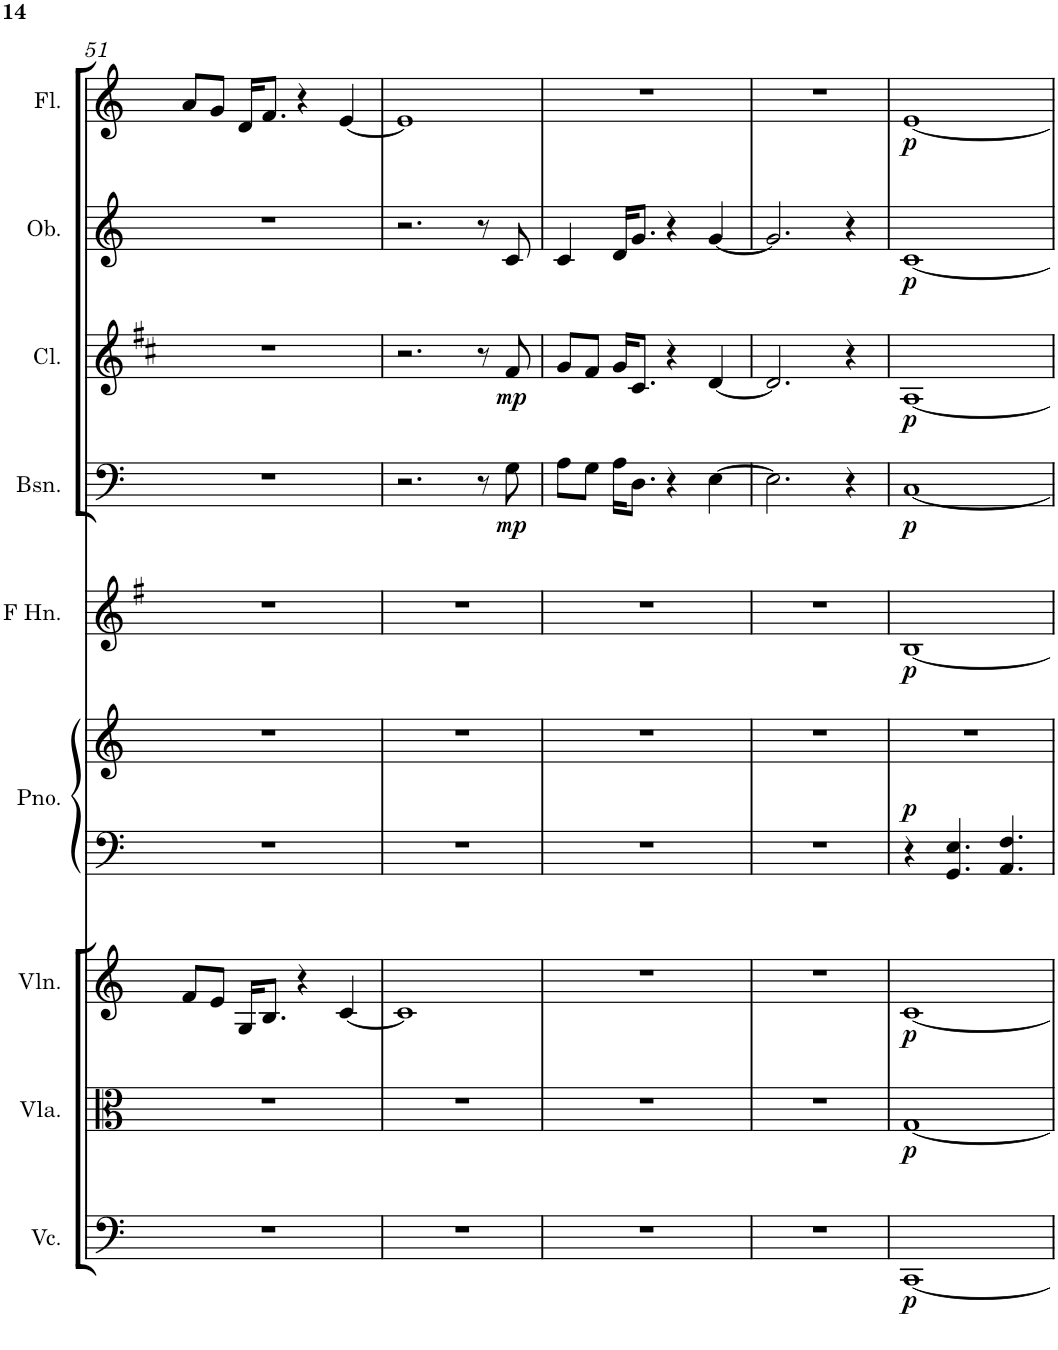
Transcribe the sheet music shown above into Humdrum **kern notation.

**kern	**dynam	**kern	**dynam	**kern	**dynam	**kern	**kern	**dynam	**kern	**dynam	**kern	**dynam	**kern	**dynam	**kern	**dynam	**kern	**dynam
*part9	*part9	*part8	*part8	*part7	*part7	*part6	*part6	*part6	*part5	*part5	*part4	*part4	*part3	*part3	*part2	*part2	*part1	*part1
*staff10	*staff10	*staff9	*staff9	*staff8	*staff8	*staff7	*staff6	*staff6/7	*staff5	*staff5	*staff4	*staff4	*staff3	*staff3	*staff2	*staff2	*staff1	*staff1
*I"Violoncello	*	*I"Viola	*	*I"Violin	*	*I"Grand Piano	*	*	*I"French Horn	*	*I"Bassoon	*	*I"Clarinet	*	*I"Oboe	*	*I"Flute	*
*I'Vc.	*	*I'Vla.	*	*I'Vln.	*	*I'Pno.	*	*	*I'F Hn.	*	*I'Bsn.	*	*I'Cl.	*	*I'Ob.	*	*I'Fl.	*
!!LO:PB:g=z
*clefF4	*	*clefC3	*	*clefG2	*	*clefF4	*clefG2	*	*clefG2	*	*clefF4	*	*clefG2	*	*clefG2	*	*clefG2	*
*	*	*	*	*	*	*	*	*	*Trd4c7	*	*	*	*Trd1c2	*	*	*	*	*
*k[]	*	*k[]	*	*k[]	*	*k[]	*k[]	*	*k[f#]	*	*k[]	*	*k[f#c#]	*	*k[]	*	*k[]	*
*C:	*	*C:	*	*C:	*	*C:	*C:	*	*G:	*	*C:	*	*D:	*	*C:	*	*C:	*
*M4/4	*	*M4/4	*	*M4/4	*	*M4/4	*M4/4	*	*M4/4	*	*M4/4	*	*M4/4	*	*M4/4	*	*M4/4	*
=51	=51	=51	=51	=51	=51	=51	=51	=51	=51	=51	=51	=51	=51	=51	=51	=51	=51	=51
1r	.	1r	.	8f/L	.	1r	1r	.	1r	.	1r	.	1r	.	1r	.	8a/L	.
.	.	.	.	8e/J	.	.	.	.	.	.	.	.	.	.	.	.	8g/J	.
.	.	.	.	16G/KL	.	.	.	.	.	.	.	.	.	.	.	.	16d/KL	.
.	.	.	.	8.B/J	.	.	.	.	.	.	.	.	.	.	.	.	8.f/J	.
.	.	.	.	4r	.	.	.	.	.	.	.	.	.	.	.	.	4r	.
.	.	.	.	[4c/	.	.	.	.	.	.	.	.	.	.	.	.	[4e/	.
=52	=52	=52	=52	=52	=52	=52	=52	=52	=52	=52	=52	=52	=52	=52	=52	=52	=52	=52
1r	.	1r	.	1c]	.	1r	1r	.	1r	.	2.r	.	2.r	.	2.r	.	1e]	.
.	.	.	.	.	.	.	.	.	.	.	8r	.	8r	.	8r	.	.	.
!	!	!	!	!	!	!	!	!	!	!	!	!LO:DY:b	!	!LO:DY:b	!	!	!	!
.	.	.	.	.	.	.	.	.	.	.	8G\	mp	8f#/	mp	8c/	.	.	.
=53	=53	=53	=53	=53	=53	=53	=53	=53	=53	=53	=53	=53	=53	=53	=53	=53	=53	=53
1r	.	1r	.	1r	.	1r	1r	.	1r	.	8A\L	.	8g/L	.	4c/	.	1r	.
.	.	.	.	.	.	.	.	.	.	.	8G\J	.	8f#/J	.	.	.	.	.
.	.	.	.	.	.	.	.	.	.	.	16A\KL	.	16g/KL	.	16d/KL	.	.	.
.	.	.	.	.	.	.	.	.	.	.	8.D\J	.	8.c#/J	.	8.g/J	.	.	.
.	.	.	.	.	.	.	.	.	.	.	4r	.	4r	.	4r	.	.	.
.	.	.	.	.	.	.	.	.	.	.	[4E\	.	[4d/	.	[4g/	.	.	.
=54	=54	=54	=54	=54	=54	=54	=54	=54	=54	=54	=54	=54	=54	=54	=54	=54	=54	=54
1r	.	1r	.	1r	.	1r	1r	.	1r	.	2.E\]	.	2.d/]	.	2.g/]	.	1r	.
.	.	.	.	.	.	.	.	.	.	.	4r	.	4r	.	4r	.	.	.
=55	=55	=55	=55	=55	=55	=55	=55	=55	=55	=55	=55	=55	=55	=55	=55	=55	=55	=55
!	!LO:DY:b	!	!LO:DY:b	!	!LO:DY:b	!	!	!LO:DY:a=2	!	!LO:DY:b	!	!LO:DY:b	!	!LO:DY:b	!	!LO:DY:b	!	!LO:DY:b
[1CC	p	[1G	p	[1c	p	4r	1r	p	[1B	p	[1C	p	[1A	p	[1c	p	[1e	p
.	.	.	.	.	.	4.GG/ 4.E/	.	.	.	.	.	.	.	.	.	.	.	.
.	.	.	.	.	.	4.AA/ 4.F/	.	.	.	.	.	.	.	.	.	.	.	.
=	=	=	=	=	=	=	=	=	=	=	=	=	=	=	=	=	=	=
*-	*-	*-	*-	*-	*-	*-	*-	*-	*-	*-	*-	*-	*-	*-	*-	*-	*-	*-
